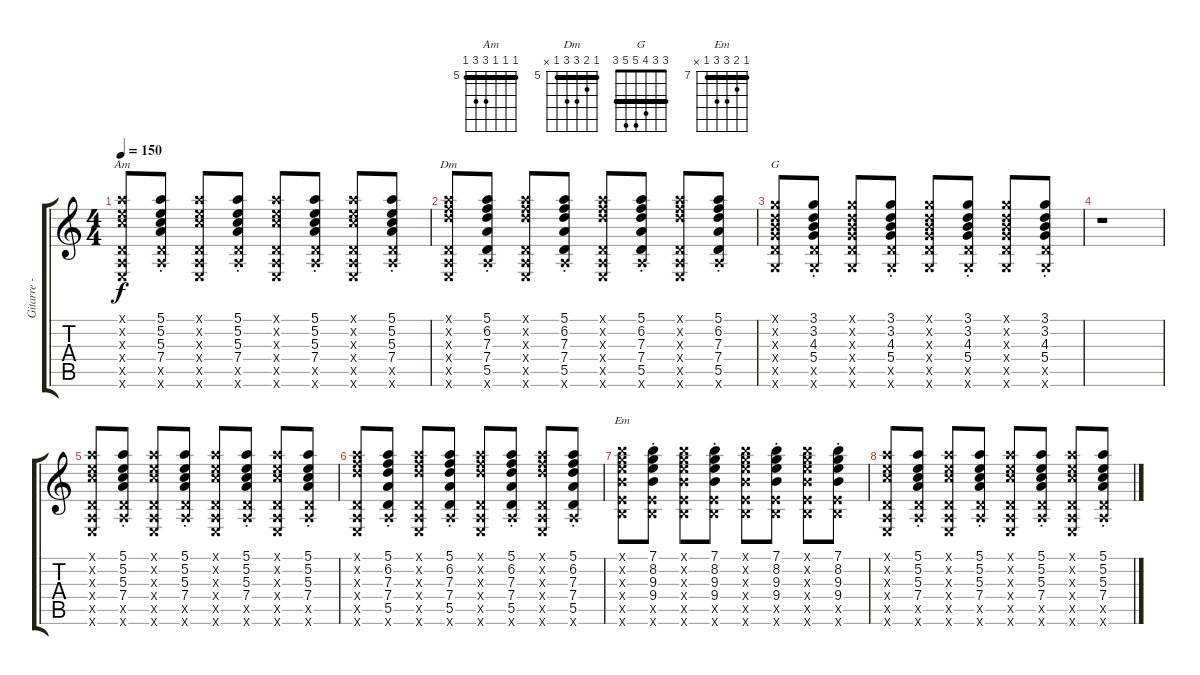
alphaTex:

\track ("Gitarre - Philipp Hofmann" "Gitarre - ") {instrument distortionguitar}
\staff {score tabs}
\tuning (E4 B3 G3 D3 A2 E2) {hide}
\chord ("Am" 5 5 5 7 7 5) {firstfret 5 barre 5}
\chord ("Dm" 5 6 7 7 5 x) {firstfret 5 barre 5}
\chord ("G" 3 3 4 5 5 3) {barre 3}
\chord ("Em" 7 8 9 9 7 x) {firstfret 7 barre 7}
\ts (4 4)
\tempo 150
\clef g2
\ks c
(5.1{x} 5.2{x} 5.3{x} 0.4{x} 0.5{x} 0.6{x}).8{ch "Am" dy f} (5.1{st} 5.2{st} 5.3{st} 7.4{st} 5.5{x} 5.6{x}).8 (5.1{x} 5.2{x} 5.3{x} 0.4{x} 0.5{x} 0.6{x}).8 (5.1{st} 5.2{st} 5.3{st} 7.4{st} 5.5{x} 5.6{x}).8 (5.1{x} 5.2{x} 5.3{x} 0.4{x} 0.5{x} 0.6{x}).8 (5.1{st} 5.2{st} 5.3{st} 7.4{st} 5.5{x} 5.6{x}).8 (5.1{x} 5.2{x} 5.3{x} 0.4{x} 0.5{x} 0.6{x}).8 (5.1{st} 5.2{st} 5.3{st} 7.4{st} 5.5{x} 5.6{x}).8 |
(5.1{x} 6.2{x} 7.3{x} 0.4{x} 0.5{x} 0.6{x}).8{ch "Dm"} (5.1{st} 6.2{st} 7.3{st} 7.4{st} 5.5{st} 5.6{x}).8 (5.1{x} 6.2{x} 7.3{x} 0.4{x} 0.5{x} 0.6{x}).8 (5.1{st} 6.2{st} 7.3{st} 7.4{st} 5.5{st} 5.6{x}).8 (5.1{x} 6.2{x} 7.3{x} 0.4{x} 0.5{x} 0.6{x}).8 (5.1{st} 6.2{st} 7.3{st} 7.4{st} 5.5{st} 5.6{x}).8 (5.1{x} 6.2{x} 7.3{x} 0.4{x} 0.5{x} 0.6{x}).8 (5.1{st} 6.2{st} 7.3{st} 7.4{st} 5.5{st} 5.6{x}).8 |
(3.1{x} 3.2{x} 4.3{x} 5.4{x} 5.5{x} 3.6{x}).8{ch "G"} (3.1{st} 3.2{st} 4.3{st} 5.4{st} 5.5{x} 3.6{x}).8 (3.1{x} 3.2{x} 4.3{x} 5.4{x} 5.5{x} 3.6{x}).8 (3.1{st} 3.2{st} 4.3{st} 5.4{st} 5.5{x} 3.6{x}).8 (3.1{x} 3.2{x} 4.3{x} 5.4{x} 5.5{x} 3.6{x}).8 (3.1{st} 3.2{st} 4.3{st} 5.4{st} 5.5{x} 3.6{x}).8 (3.1{x} 3.2{x} 4.3{x} 5.4{x} 5.5{x} 3.6{x}).8 (3.1{st} 3.2{st} 4.3{st} 5.4{st} 5.5{x} 3.6{x}).8 |
r.1 |
(5.1{x} 5.2{x} 5.3{x} 0.4{x} 0.5{x} 0.6{x}).8 (5.1{st} 5.2{st} 5.3{st} 7.4{st} 5.5{x} 5.6{x}).8 (5.1{x} 5.2{x} 5.3{x} 0.4{x} 0.5{x} 0.6{x}).8 (5.1{st} 5.2{st} 5.3{st} 7.4{st} 5.5{x} 5.6{x}).8 (5.1{x} 5.2{x} 5.3{x} 0.4{x} 0.5{x} 0.6{x}).8 (5.1{st} 5.2{st} 5.3{st} 7.4{st} 5.5{x} 5.6{x}).8 (5.1{x} 5.2{x} 5.3{x} 0.4{x} 0.5{x} 0.6{x}).8 (5.1{st} 5.2{st} 5.3{st} 7.4{st} 5.5{x} 5.6{x}).8 |
(5.1{x} 6.2{x} 7.3{x} 0.4{x} 0.5{x} 0.6{x}).8 (5.1{st} 6.2{st} 7.3{st} 7.4{st} 5.5{st} 5.6{x}).8 (5.1{x} 6.2{x} 7.3{x} 0.4{x} 0.5{x} 0.6{x}).8 (5.1{st} 6.2{st} 7.3{st} 7.4{st} 5.5{st} 5.6{x}).8 (5.1{x} 6.2{x} 7.3{x} 0.4{x} 0.5{x} 0.6{x}).8 (5.1{st} 6.2{st} 7.3{st} 7.4{st} 5.5{st} 5.6{x}).8 (5.1{x} 6.2{x} 7.3{x} 0.4{x} 0.5{x} 0.6{x}).8 (5.1{st} 6.2{st} 7.3{st} 7.4{st} 5.5{st} 5.6{x}).8 |
(7.1{x} 8.2{x} 9.3{x} 9.4{x} 7.5{x} 7.6{x}).8{ch "Em"} (7.1{st} 8.2{st} 9.3{st} 9.4{st} 7.5{x} 7.6{x}).8 (7.1{x} 8.2{x} 9.3{x} 9.4{x} 7.5{x} 7.6{x}).8 (7.1{st} 8.2{st} 9.3{st} 9.4{st} 7.5{x} 7.6{x}).8 (7.1{x} 8.2{x} 9.3{x} 9.4{x} 7.5{x} 7.6{x}).8 (7.1{st} 8.2{st} 9.3{st} 9.4{st} 7.5{x} 7.6{x}).8 (7.1{x} 8.2{x} 9.3{x} 9.4{x} 7.5{x} 7.6{x}).8 (7.1{st} 8.2{st} 9.3{st} 9.4{st} 7.5{x} 7.6{x}).8 |
(5.1{x} 5.2{x} 5.3{x} 0.4{x} 0.5{x} 0.6{x}).8 (5.1{st} 5.2{st} 5.3{st} 7.4{st} 5.5{x} 5.6{x}).8 (5.1{x} 5.2{x} 5.3{x} 0.4{x} 0.5{x} 0.6{x}).8 (5.1{st} 5.2{st} 5.3{st} 7.4{st} 5.5{x} 5.6{x}).8 (5.1{x} 5.2{x} 5.3{x} 0.4{x} 0.5{x} 0.6{x}).8 (5.1{st} 5.2{st} 5.3{st} 7.4{st} 5.5{x} 5.6{x}).8 (5.1{x} 5.2{x} 5.3{x} 0.4{x} 0.5{x} 0.6{x}).8 (5.1{st} 5.2{st} 5.3{st} 7.4{st} 5.5{x} 5.6{x}).8
